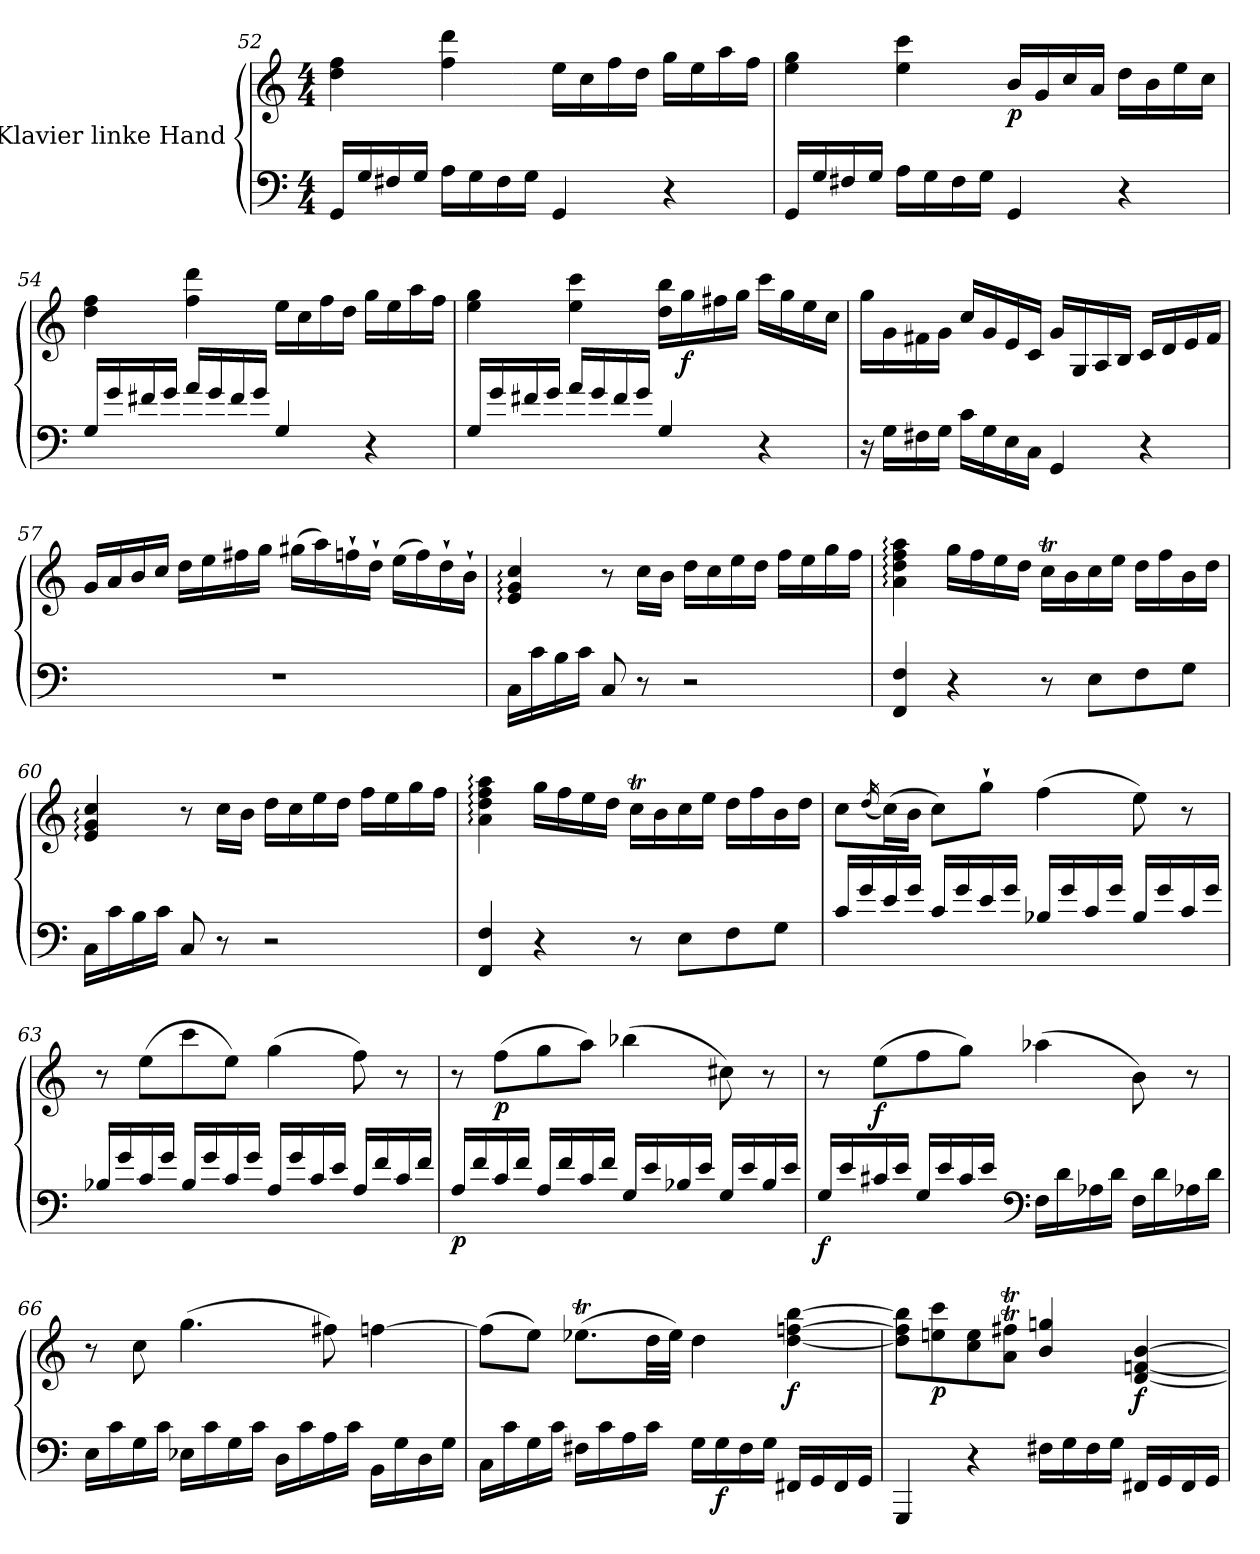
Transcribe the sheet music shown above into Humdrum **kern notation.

**kern	**kern	**dynam
*part1	*part1	*part1
*staff2	*staff1	*staff1/2
*I"Klavier linke Hand	*	*
*clefF4	*clefG2	*
*k[]	*k[]	*
*M4/4	*M4/4	*
=52	=52	=52
16GG/LL	4dd\ 4ff\	.
16G/	.	.
16F#X/	.	.
16G/JJ	.	.
16A\LL	4ff\ 4ddd\	.
16G\	.	.
16F#\	.	.
16G\JJ	.	.
4GG/	16ee\LL	.
.	16cc\	.
.	16ff\	.
.	16dd\JJ	.
4r	16gg\LL	.
.	16ee\	.
.	16aa\	.
.	16ff\JJ	.
!!LO:LB:g=z
=53	=53	=53
16GG/LL	4ee\ 4gg\	.
16G/	.	.
16F#X/	.	.
16G/JJ	.	.
16A\LL	4ee\ 4ccc\	.
16G\	.	.
16F#\	.	.
16G\JJ	.	.
!	!	!LO:DY:b
4GG/	16b/LL	p
.	16g/	.
.	16cc/	.
.	16a/JJ	.
4r	16dd\LL	.
.	16b\	.
.	16ee\	.
.	16cc\JJ	.
=54	=54	=54
16G/LL	4dd\ 4ff\	.
16g/	.	.
16f#X/	.	.
16g/JJ	.	.
16a/LL	4ff\ 4ddd\	.
16g/	.	.
16f#/	.	.
16g/JJ	.	.
4G/	16ee\LL	.
.	16cc\	.
.	16ff\	.
.	16dd\JJ	.
4r	16gg\LL	.
.	16ee\	.
.	16aa\	.
.	16ff\JJ	.
!!LO:LB:g=z
=55	=55	=55
16G/LL	4ee\ 4gg\	.
16g/	.	.
16f#X/	.	.
16g/JJ	.	.
16a/LL	4ee\ 4ccc\	.
16g/	.	.
16f#/	.	.
16g/JJ	.	.
4G/	16dd\ 16bb\LL	.
!	!	!LO:DY:b
.	16gg\	f
.	16ff#X\	.
.	16gg\JJ	.
4r	16ccc\LL	.
.	16gg\	.
.	16ee\	.
.	16cc\JJ	.
=56	=56	=56
16r	16gg\LL	.
16G\LL	16g\	.
16F#X\	16f#X\	.
16G\JJ	16g\JJ	.
16c\LL	16cc/LL	.
16G\	16g/	.
16E\	16e/	.
16C\JJ	16c/JJ	.
4GG/	16g/LL	.
.	16G/	.
.	16A/	.
.	16B/JJ	.
4r	16c/LL	.
.	16d/	.
.	16e/	.
.	16f#/JJ	.
!!LO:LB:g=z
=57	=57	=57
1r	16g/LL	.
.	16a/	.
.	16b/	.
.	16cc/JJ	.
.	16dd\LL	.
.	16ee\	.
.	16ff#X\	.
.	16gg\JJ	.
.	(>16gg#X\LL	.
.	16aa\)	.
.	16ffn`\	.
.	16dd`\JJ	.
.	(>16ee\LL	.
.	16ff\)	.
.	16dd`\	.
.	16b`\JJ	.
=58	=58	=58
16C\LL	4e/: 4g/: 4cc/:	.
16c\	.	.
16B\	.	.
16c\JJ	.	.
8C/	8r	.
8r	16cc\LL	.
.	16b\JJ	.
2r	16dd\LL	.
.	16cc\	.
.	16ee\	.
.	16dd\JJ	.
.	16ff\LL	.
.	16ee\	.
.	16gg\	.
.	16ff\JJ	.
=59	=59	=59
4FF/ 4F/	4a\: 4dd\: 4ff\: 4aa\:	.
4r	16gg\LL	.
.	16ff\	.
.	16ee\	.
.	16dd\JJ	.
8r	16ccT\LL	.
.	16b\	.
8E\L	16cc\	.
.	16ee\JJ	.
8F\	16dd\LL	.
.	16ff\	.
8G\J	16b\	.
.	16dd\JJ	.
!!LO:LB:g=z
=60	=60	=60
16C\LL	4e/: 4g/: 4cc/:	.
16c\	.	.
16B\	.	.
16c\JJ	.	.
8C/	8r	.
8r	16cc\LL	.
.	16b\JJ	.
2r	16dd\LL	.
.	16cc\	.
.	16ee\	.
.	16dd\JJ	.
.	16ff\LL	.
.	16ee\	.
.	16gg\	.
.	16ff\JJ	.
=61	=61	=61
4FF/ 4F/	4a\: 4dd\: 4ff\: 4aa\:	.
4r	16gg\LL	.
.	16ff\	.
.	16ee\	.
.	16dd\JJ	.
8r	16ccT\LL	.
.	16b\	.
8E\L	16cc\	.
.	16ee\JJ	.
8F\	16dd\LL	.
.	16ff\	.
8G\J	16b\	.
.	16dd\JJ	.
=62	=62	=62
16c/LL	8cc\L	.
16g/	.	.
.	(<16qdd/	.
16e/	(>16cc\L)	.
16g/JJ	16b\JJ	.
16c/LL	8cc\L)	.
16g/	.	.
16e/	8gg`\J	.
16g/JJ	.	.
16B-X/LL	(>4ff\	.
16g/	.	.
16c/	.	.
16g/JJ	.	.
16B-/LL	8ee\)	.
16g/	.	.
16c/	8r	.
16g/JJ	.	.
!!LO:PB:g=z
=63	=63	=63
16B-X/LL	8r	.
16g/	.	.
16c/	(>8ee\L	.
16g/JJ	.	.
16B-/LL	8ccc\	.
16g/	.	.
16c/	8ee\J)	.
16g/JJ	.	.
16A/LL	(>4gg\	.
16g/	.	.
16c/	.	.
16e/JJ	.	.
16A/LL	8ff\)	.
16f/	.	.
16c/	8r	.
16f/JJ	.	.
=64	=64	=64
!	!	!LO:DY:b=2
16A/LL	8r	p
16f/	.	.
!	!	!LO:DY:b
16c/	(>8ff\L	p
16f/JJ	.	.
16A/LL	8gg\	.
16f/	.	.
16c/	8aa\J)	.
16f/JJ	.	.
16G/LL	(>4bb-X\	.
16e/	.	.
16B-X/	.	.
16e/JJ	.	.
16G/LL	8cc#X\)	.
16e/	.	.
16B-/	8r	.
16e/JJ	.	.
!!LO:LB:g=z
=65	=65	=65
!	!	!LO:DY:b=2
16G/LL	8r	f
16e/	.	.
!	!	!LO:DY:b
16c#X/	(>8ee\L	f
16e/JJ	.	.
16G/LL	8ff\	.
16e/	.	.
16c#/	8gg\J)	.
16e/JJ	.	.
*clefF4	*	*
16F\LL	(>4aa-X\	.
16d\	.	.
16A-X\	.	.
16d\JJ	.	.
16F\LL	8b\)	.
16d\	.	.
16A-X\	8r	.
16d\JJ	.	.
=66	=66	=66
16E\LL	8r	.
16c\	.	.
16G\	8cc\	.
16c\JJ	.	.
16E-X\LL	(>4.gg\	.
16c\	.	.
16G\	.	.
16c\JJ	.	.
16D\LL	.	.
16c\	.	.
16A\	8ff#X\)	.
16c\JJ	.	.
16BB\LL	[4ffn\	.
16G\	.	.
16D\	.	.
16G\JJ	.	.
!!LO:LB:g=z
=67	=67	=67
16C\LL	(>8ff\L]	.
16c\	.	.
16G\	8ee\J)	.
16c\JJ	.	.
16F#X\LL	(>8.ee-XT\L	.
16c\	.	.
16A\	.	.
16c\JJ	32dd\LL	.
.	32ee-\JJJ)	.
16G\LL	4dd\	.
!	!	!LO:DY:b=2
16G\	.	f
16F#\	.	.
16G\JJ	.	.
!	!	!LO:DY:b
16FF#X/LL	[4dd\ [4ffn\ [4bb\	f
16GG/	.	.
16FF#/	.	.
16GG/JJ	.	.
=68	=68	=68
4GGG/	8dd\] 8ff\] 8bb\]L	.
!	!	!LO:DY:b
.	8een\ 8ccc\	p
4r	8cc\ 8ee\	.
.	8a\T 8ff#X\TJ	.
16F#X\LL	4b/ 4gg/	.
16G\	.	.
16F#\	.	.
16G\JJ	.	.
!	!	!LO:DY:b
16FF#X/LL	[4d/ [4fn/ [4b/	f
16GG/	.	.
16FF#/	.	.
16GG/JJ	.	.
=	=	=
*-	*-	*-
